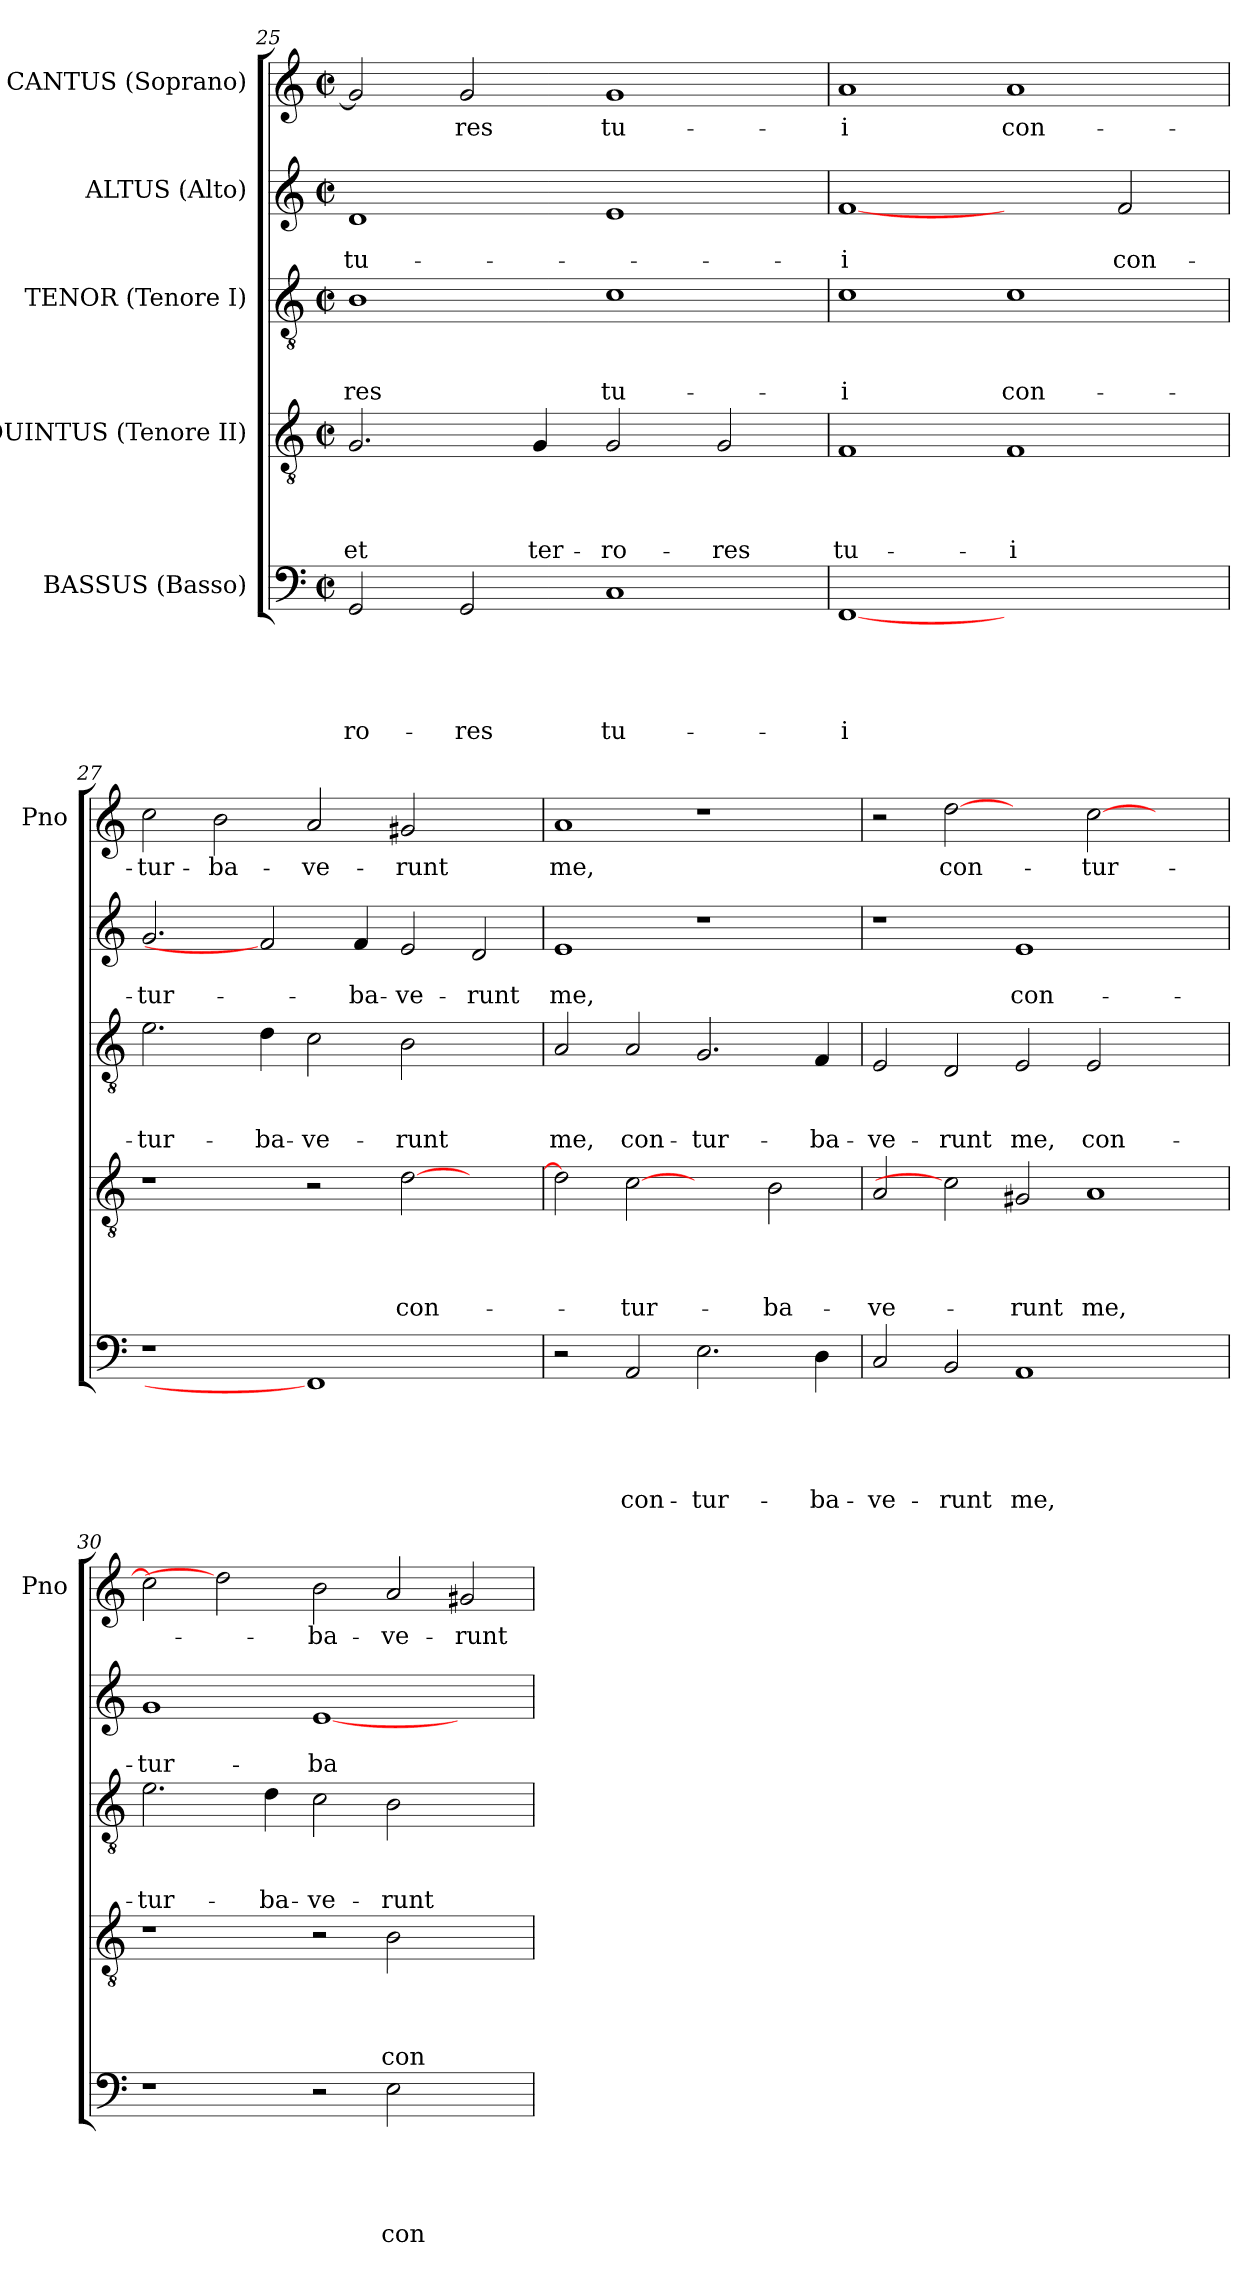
**kern	**text	**text	**text	**text	**text	**kern	**text	**text	**text	**text	**kern	**text	**text	**text	**kern	**text	**text	**kern	**text
*part5	*part5	*part5	*part5	*part5	*part5	*part4	*part4	*part4	*part4	*part4	*part3	*part3	*part3	*part3	*part2	*part2	*part2	*part1	*part1
*staff5	*staff5	*staff5	*staff5	*staff5	*staff5	*staff4	*staff4	*staff4	*staff4	*staff4	*staff3	*staff3	*staff3	*staff3	*staff2	*staff2	*staff2	*staff1	*staff1
*I"BASSUS (Basso)	*	*	*	*	*	*I"QUINTUS (Tenore II)	*	*	*	*	*I"TENOR (Tenore I)	*	*	*	*I"ALTUS (Alto)	*	*	*I"CANTUS (Soprano)	*
*	*	*	*	*	*	*	*	*	*	*	*	*	*	*	*	*	*	*I'Pno	*
*clefF4	*	*	*	*	*	*clefGv2	*	*	*	*	*clefGv2	*	*	*	*clefG2	*	*	*clefG2	*
*k[]	*	*	*	*	*	*k[]	*	*	*	*	*k[]	*	*	*	*k[]	*	*	*k[]	*
*C:	*	*	*	*	*	*C:	*	*	*	*	*C:	*	*	*	*C:	*	*	*C:	*
*M2/2	*	*	*	*	*	*M2/2	*	*	*	*	*M2/2	*	*	*	*M2/2	*	*	*M2/2	*
*met(c|)	*	*	*	*	*	*met(c|)	*	*	*	*	*met(c|)	*	*	*	*met(c|)	*	*	*met(c|)	*
=25	=25	=25	=25	=25	=25	=25	=25	=25	=25	=25	=25	=25	=25	=25	=25	=25	=25	=25	=25
2GG/	.	.	.	.	-ro-	2.G/	.	.	.	et	1B	.	.	-res	1d	.	tu-	2g/]	.
2GG/	.	.	.	.	-res	.	.	.	.	.	.	.	.	.	.	.	.	2g/	-res
.	.	.	.	.	.	4G/	.	.	.	ter-	.	.	.	.	.	.	.	.	.
1C	.	.	.	.	tu-	2G/	.	.	.	-ro-	1c	.	.	tu-	1e	.	.	1g	tu-
.	.	.	.	.	.	2G/	.	.	.	-res	.	.	.	.	.	.	.	.	.
=26	=26	=26	=26	=26	=26	=26	=26	=26	=26	=26	=26	=26	=26	=26	=26	=26	=26	=26	=26
[1FF	.	.	.	.	-i	1F	.	.	.	tu-	1c	.	.	-i	[1f	.	-i	1a	-i
1ryy	.	.	.	.	.	1F	.	.	.	-i	1c	.	.	con-	2ryy	.	.	1a	con-
.	.	.	.	.	.	.	.	.	.	.	.	.	.	.	2f/	.	con-	.	.
=27	=27	=27	=27	=27	=27	=27	=27	=27	=27	=27	=27	=27	=27	=27	=27	=27	=27	=27	=27
1r	.	.	.	.	.	1r	.	.	.	.	2.e\	.	.	-tur-	2.g/	.	-tur-	2cc\	-tur-
.	.	.	.	.	.	.	.	.	.	.	.	.	.	.	.	.	.	2b\	-ba-
.	.	.	.	.	.	.	.	.	.	.	4d\	.	.	-ba-	2f]	.	.	.	.
1FF]	.	.	.	.	.	2r	.	.	.	.	2c\	.	.	-ve-	.	.	.	2a/	-ve-
.	.	.	.	.	.	.	.	.	.	.	.	.	.	.	4f/	.	-ba-	.	.
.	.	.	.	.	.	[2d\	.	.	.	con-	2B\	.	.	-runt	2e/	.	-ve-	2g#X/	-runt
2ryy	.	.	.	.	.	2ryy	.	.	.	.	2ryy	.	.	.	2d/	.	-runt	2ryy	.
=28	=28	=28	=28	=28	=28	=28	=28	=28	=28	=28	=28	=28	=28	=28	=28	=28	=28	=28	=28
2r	.	.	.	.	.	2d\]	.	.	.	.	2A/	.	.	me,	1e	.	me,	1a	me,
2AA/	.	.	.	.	con-	[2c	.	.	.	-tur-	2A/	.	.	con-	.	.	.	.	.
2.E\	.	.	.	.	-tur-	2ryy	.	.	.	.	2.G/	.	.	-tur-	1r	.	.	1r	.
.	.	.	.	.	.	2B\	.	.	.	-ba-	.	.	.	.	.	.	.	.	.
4D\	.	.	.	.	-ba-	.	.	.	.	.	4F/	.	.	-ba-	.	.	.	.	.
!!LO:LB:g=z
=29	=29	=29	=29	=29	=29	=29	=29	=29	=29	=29	=29	=29	=29	=29	=29	=29	=29	=29	=29
2C/	.	.	.	.	-ve-	2A/	.	.	.	-ve-	2E/	.	.	-ve-	1r	.	.	2r	.
2BB/	.	.	.	.	-runt	2c]	.	.	.	.	2D/	.	.	-runt	.	.	.	[2dd	con-
1AA	.	.	.	.	me,	2G#X/	.	.	.	-runt	2E/	.	.	me,	1e	.	con-	2ryy	.
.	.	.	.	.	.	1A	.	.	.	me,	2E/	.	.	con-	.	.	.	[2cc\	-tur-
2ryy	.	.	.	.	.	.	.	.	.	.	2ryy	.	.	.	2ryy	.	.	2ryy	.
=30	=30	=30	=30	=30	=30	=30	=30	=30	=30	=30	=30	=30	=30	=30	=30	=30	=30	=30	=30
1r	.	.	.	.	.	1r	.	.	.	.	2.e\	.	.	-tur-	1g	.	-tur-	2cc\]	.
.	.	.	.	.	.	.	.	.	.	.	.	.	.	.	.	.	.	2dd]	.
.	.	.	.	.	.	.	.	.	.	.	4d\	.	.	-ba-	.	.	.	.	.
2r	.	.	.	.	.	2r	.	.	.	.	2c\	.	.	-ve-	[1e	.	-ba-	2b\	-ba-
2E\	.	.	.	.	con-	2B\	.	.	.	con-	2B\	.	.	-runt	.	.	.	2a/	-ve-
2ryy	.	.	.	.	.	2ryy	.	.	.	.	2ryy	.	.	.	2ryy	.	.	2g#X/	-runt
=	=	=	=	=	=	=	=	=	=	=	=	=	=	=	=	=	=	=	=
*-	*-	*-	*-	*-	*-	*-	*-	*-	*-	*-	*-	*-	*-	*-	*-	*-	*-	*-	*-
